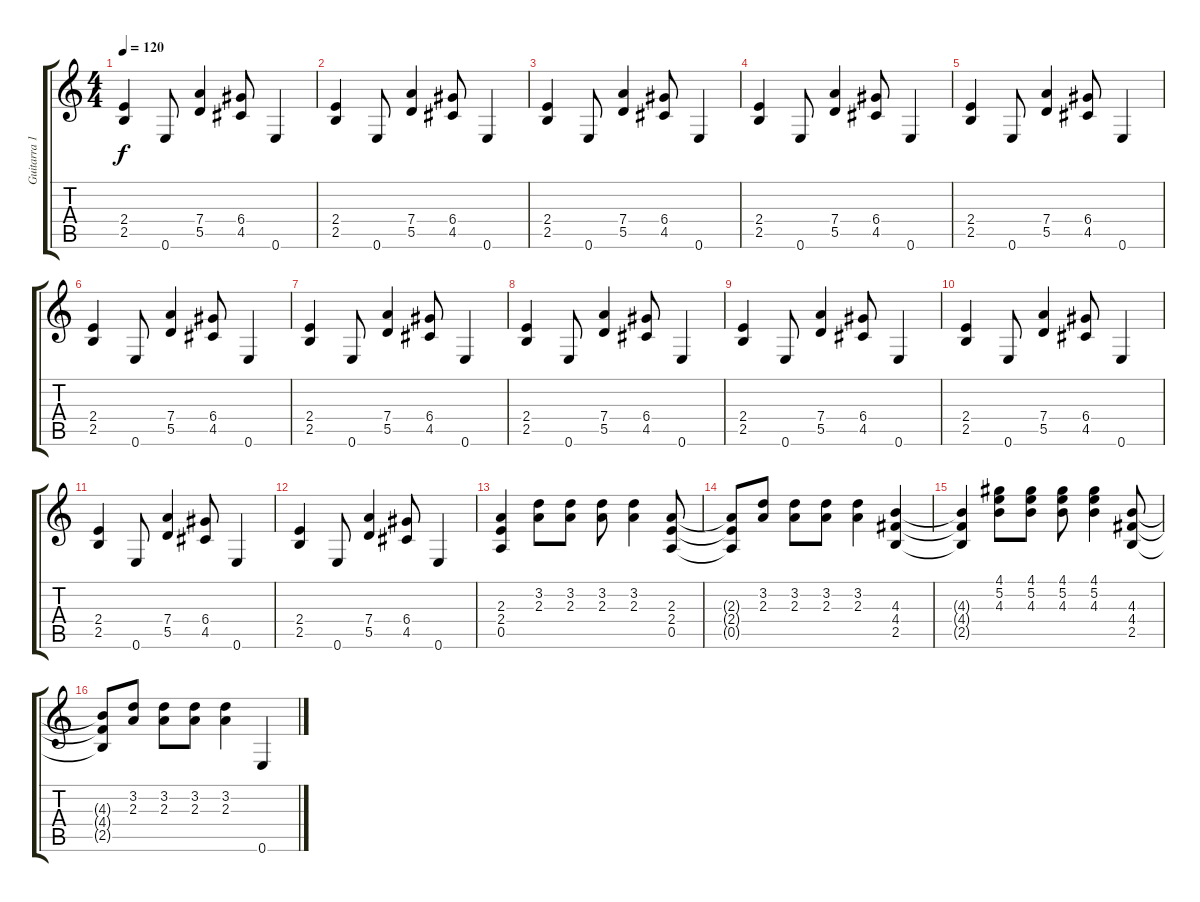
\track ("Guitarra 1" "Guitarra 1") {instrument overdrivenguitar}
\staff {score tabs}
\tuning (E4 B3 G3 D3 A2 E2) {hide}
\ts (4 4)
\tempo 120
\clef g2
\ks c
(2.4 2.5).4{dy f} 0.6.8 (7.4 5.5).4 (6.4 4.5).8 0.6.4 |
(2.4 2.5).4 0.6.8 (7.4 5.5).4 (6.4 4.5).8 0.6.4 |
(2.4 2.5).4 0.6.8 (7.4 5.5).4 (6.4 4.5).8 0.6.4 |
(2.4 2.5).4 0.6.8 (7.4 5.5).4 (6.4 4.5).8 0.6.4 |
(2.4 2.5).4 0.6.8 (7.4 5.5).4 (6.4 4.5).8 0.6.4 |
(2.4 2.5).4 0.6.8 (7.4 5.5).4 (6.4 4.5).8 0.6.4 |
(2.4 2.5).4 0.6.8 (7.4 5.5).4 (6.4 4.5).8 0.6.4 |
(2.4 2.5).4 0.6.8 (7.4 5.5).4 (6.4 4.5).8 0.6.4 |
(2.4 2.5).4 0.6.8 (7.4 5.5).4 (6.4 4.5).8 0.6.4 |
(2.4 2.5).4 0.6.8 (7.4 5.5).4 (6.4 4.5).8 0.6.4 |
(2.4 2.5).4 0.6.8 (7.4 5.5).4 (6.4 4.5).8 0.6.4 |
(2.4 2.5).4 0.6.8 (7.4 5.5).4 (6.4 4.5).8 0.6.4 |
(2.3 2.4 0.5).4 (3.2 2.3).8 (3.2 2.3).8 (3.2 2.3).8 (3.2 2.3).4 (2.3 2.4 0.5).8 |
(2.3{t} 2.4{t} 0.5{t}).8 (3.2 2.3).8 (3.2 2.3).8 (3.2 2.3).8 (3.2 2.3).4 (4.3 4.4 2.5).4 |
(4.3{t} 4.4{t} 2.5{t}).4 (4.1 5.2 4.3).8 (4.1 5.2 4.3).8 (4.1 5.2 4.3).8 (4.1 5.2 4.3).4 (4.3 4.4 2.5).8 |
(4.3{t} 4.4{t} 2.5{t}).8 (3.2 2.3).8 (3.2 2.3).8 (3.2 2.3).8 (3.2 2.3).4 0.6.4
